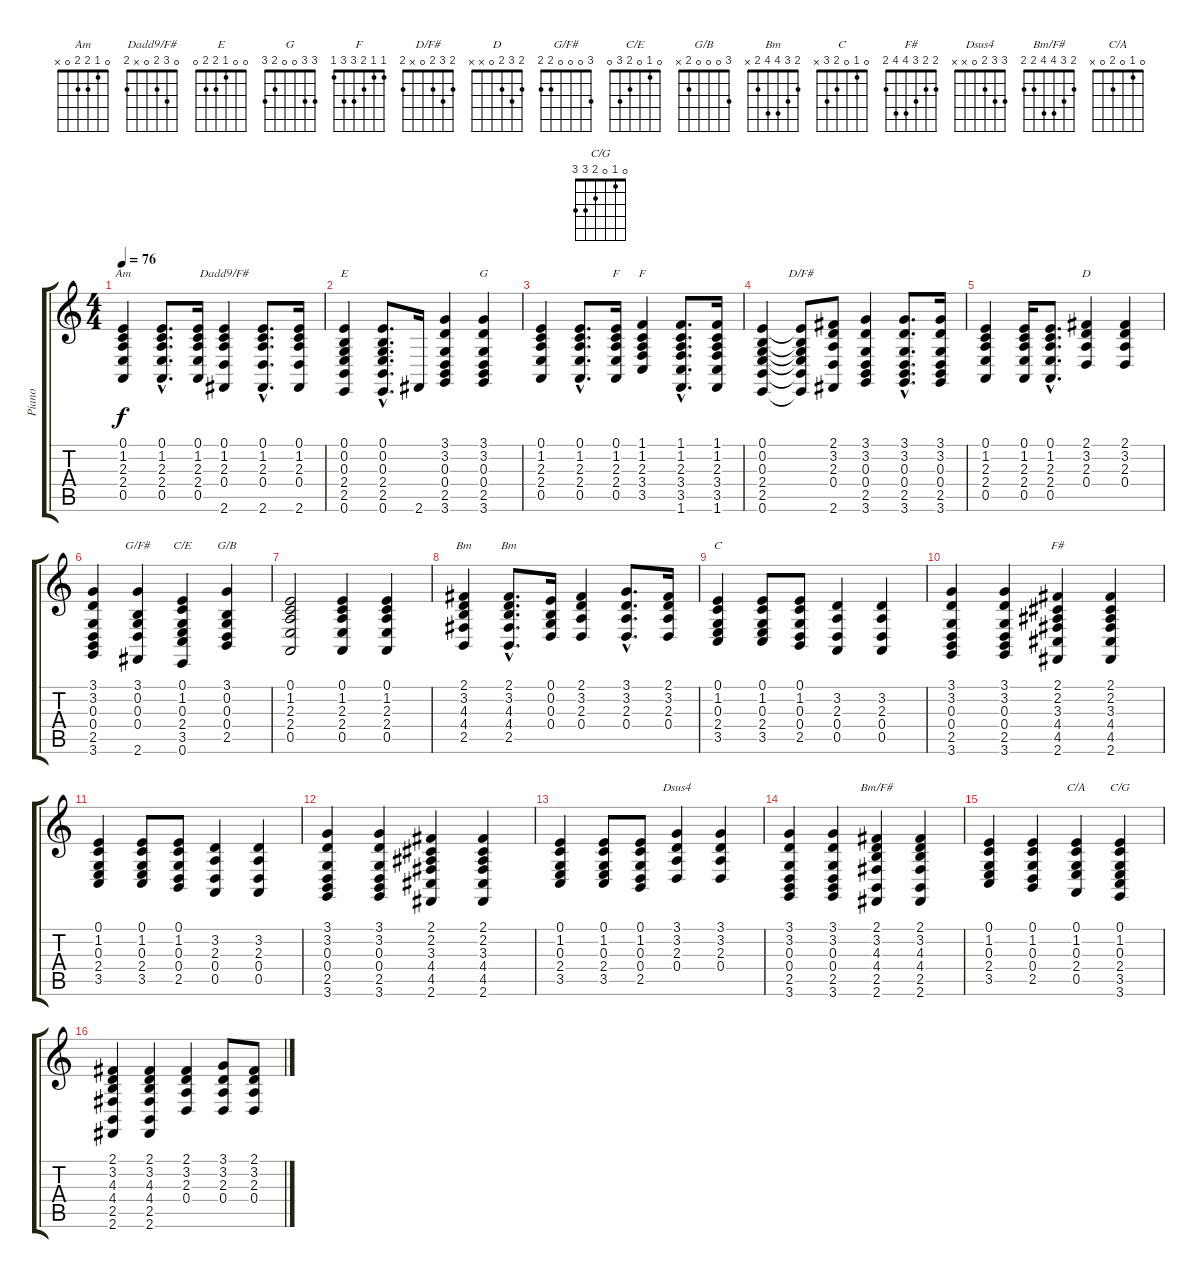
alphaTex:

\track ("Piano" "Piano") {instrument acousticgrandpiano}
\staff {score tabs}
\tuning (E4 B3 G3 D3 A2 E2) {hide}
\chord ("Am" 0 1 2 2 0 x)
\chord ("Dadd9/F#" 0 3 2 0 x 2)
\chord ("E" 0 0 1 2 2 0)
\chord ("G" 3 3 0 0 2 3)
\chord ("F" 1 1 2 3 0 1)
\chord ("F" 1 1 2 3 3 1)
\chord ("D/F#" 2 3 2 0 x 2)
\chord ("D" 2 3 2 0 x x)
\chord ("G/F#" 3 0 0 0 2 2)
\chord ("C/E" 0 1 0 2 3 0)
\chord ("G/B" 3 0 0 0 2 x)
\chord ("Bm" 2 3 4 0 2 x)
\chord ("Bm" 2 3 4 4 2 x)
\chord ("C" 0 1 0 2 3 x)
\chord ("F#" 2 2 3 4 4 2)
\chord ("Dsus4" 3 3 2 0 x x)
\chord ("Bm/F#" 2 3 4 4 2 2)
\chord ("C/A" 0 1 0 2 0 x)
\chord ("C/G" 0 1 0 2 3 3)
\ts (4 4)
\tempo 76
\clef g2
\ks c
(0.1 1.2 2.3 2.4 0.5).4{ch "Am" dy f} (0.1{hac} 1.2{hac} 2.3{hac} 2.4{hac} 0.5{hac}).8{d} (0.1 1.2 2.3 2.4 0.5).16 (0.1 1.2 2.3 0.4 2.6).4{ch "Dadd9/F#"} (0.1{hac} 1.2{hac} 2.3{hac} 0.4{hac} 2.6{hac}).8{d} (0.1 1.2 2.3 0.4 2.6).16 |
(0.1 0.2 0.3 2.4 2.5 0.6).4{ch "E"} (0.1{hac} 0.2{hac} 0.3{hac} 2.4{hac} 2.5{hac} 0.6{hac}).8{d} 2.6.16 (3.1 3.2 0.3 0.4 2.5 3.6).4 (3.1 3.2 0.3 0.4 2.5 3.6).4{ch "G"} |
(0.1 1.2 2.3 2.4 0.5).4 (0.1{hac} 1.2{hac} 2.3{hac} 2.4{hac} 0.5{hac}).8{d} (0.1 1.2 2.3 2.4 0.5).16{ch "F"} (1.1 1.2 2.3 3.4 3.5).4{ch "F"} (1.1{hac} 1.2{hac} 2.3{hac} 3.4{hac} 3.5{hac} 1.6{hac}).8{d} (1.1 1.2 2.3 3.4 3.5 1.6).16 |
(0.1 0.2 0.3 2.4 2.5 0.6).4 (0.1{t} 0.2{t} 0.3{t} 2.4{t} 2.5{t} 0.6{t}).8{ch "D/F#"} (2.1 3.2 2.3 0.4 2.6).8 (3.1 3.2 0.3 0.4 2.5 3.6).4 (3.1{hac} 3.2{hac} 0.3{hac} 0.4{hac} 2.5{hac} 3.6{hac}).8{d} (3.1 3.2 0.3 0.4 2.5 3.6).16 |
(0.1 1.2 2.3 2.4 0.5).4 (0.1 1.2 2.3 2.4 0.5).16 (0.1{hac} 1.2{hac} 2.3{hac} 2.4{hac} 0.5{hac}).8{d} (2.1 3.2 2.3 0.4).4{ch "D"} (2.1 3.2 2.3 0.4).4 |
(3.1 3.2 0.3 0.4 2.5 3.6).4 (3.1 0.2 0.3 0.4 2.6).4{ch "G/F#"} (0.1 1.2 0.3 2.4 3.5 0.6).4{ch "C/E"} (3.1 0.2 0.3 0.4 2.5).4{ch "G/B"} |
(0.1 1.2 2.3 2.4 0.5).2 (0.1 1.2 2.3 2.4 0.5).4 (0.1 1.2 2.3 2.4 0.5).4 |
(2.1 3.2 4.3 4.4 2.5).4{ch "Bm"} (2.1{hac} 3.2{hac} 4.3{hac} 4.4{hac} 2.5{hac}).8{d ch "Bm"} (0.1 0.2 0.3 0.4).16 (2.1 3.2 2.3 0.4).4 (3.1{hac} 3.2{hac} 2.3{hac} 0.4{hac}).8{d} (2.1 3.2 2.3 0.4).16 |
(0.1 1.2 0.3 2.4 3.5).4{ch "C"} (0.1 1.2 0.3 2.4 3.5).8 (0.1 1.2 0.3 0.4 2.5).8 (3.2 2.3 0.4 0.5).4 (3.2 2.3 0.4 0.5).4 |
(3.1 3.2 0.3 0.4 2.5 3.6).4 (3.1 3.2 0.3 0.4 2.5 3.6).4 (2.1 2.2 3.3 4.4 4.5 2.6).4{ch "F#"} (2.1 2.2 3.3 4.4 4.5 2.6).4 |
(0.1 1.2 0.3 2.4 3.5).4 (0.1 1.2 0.3 2.4 3.5).8 (0.1 1.2 0.3 0.4 2.5).8 (3.2 2.3 0.4 0.5).4 (3.2 2.3 0.4 0.5).4 |
(3.1 3.2 0.3 0.4 2.5 3.6).4 (3.1 3.2 0.3 0.4 2.5 3.6).4 (2.1 2.2 3.3 4.4 4.5 2.6).4 (2.1 2.2 3.3 4.4 4.5 2.6).4 |
(0.1 1.2 0.3 2.4 3.5).4 (0.1 1.2 0.3 2.4 3.5).8 (0.1 1.2 0.3 0.4 2.5).8 (3.1 3.2 2.3 0.4).4{ch "Dsus4"} (3.1 3.2 2.3 0.4).4 |
(3.1 3.2 0.3 0.4 2.5 3.6).4 (3.1 3.2 0.3 0.4 2.5 3.6).4 (2.1 3.2 4.3 4.4 2.5 2.6).4{ch "Bm/F#"} (2.1 3.2 4.3 4.4 2.5 2.6).4 |
(0.1 1.2 0.3 2.4 3.5).4 (0.1 1.2 0.3 0.4 2.5).4 (0.1 1.2 0.3 2.4 0.5).4{ch "C/A"} (0.1 1.2 0.3 2.4 3.5 3.6).4{ch "C/G"} |
(2.1 3.2 4.3 4.4 2.5 2.6).4 (2.1 3.2 4.3 4.4 2.5 2.6).4 (2.1 3.2 2.3 0.4).4 (3.1 3.2 2.3 0.4).8 (2.1 3.2 2.3 0.4).8
